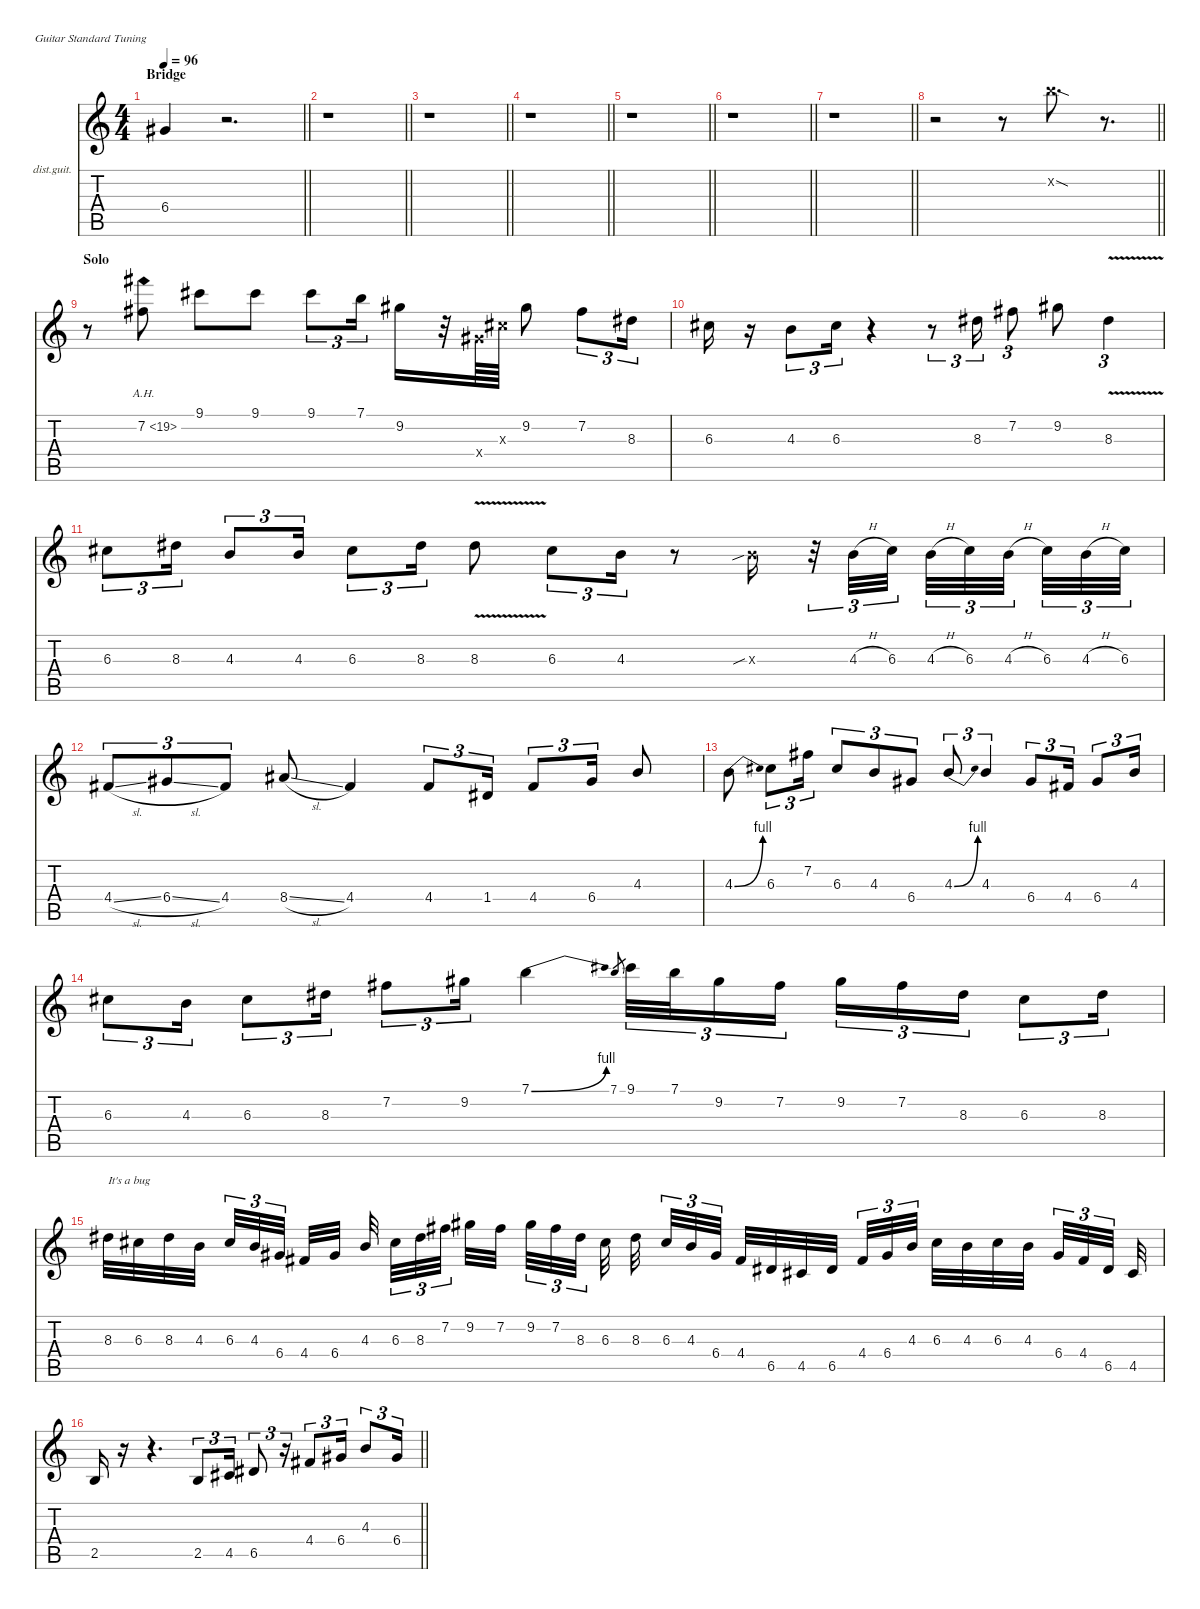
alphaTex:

\defaultSystemsLayout 4
\hideDynamics
\bracketExtendMode nobrackets
\firstSystemTrackNameOrientation horizontal
\otherSystemsTrackNameOrientation horizontal
\track ("Guitar (lead)" "dist.guit.") {instrument distortionguitar}
\staff {score tabs}
\tuning (E4 B3 G3 D3 A2 E2)
\ts (4 4)
\section ("" "Bridge")
\tempo 96
\clef g2
\barLineRight lightlight
\ks c
6.4{t acc #}.4{dy f beam Up} r.2{d beam Up} |
\barLineRight lightlight
r.1{beam Down} |
\barLineRight lightlight
r.1{beam Down} |
\barLineRight lightlight
r.1{beam Down} |
\barLineRight lightlight
r.1{beam Down} |
\barLineRight lightlight
r.1{beam Down} |
\barLineRight lightlight
r.1{beam Down} |
\barLineRight lightlight
r.2{beam Down} r.8{beam Down} 12.2{sod x}.8{d dy mf beam Down} r.8{d beam Down} |
\section ("" "Solo")
r.8{beam Down} 7.2{ah 12 acc #}.8{dy f beam Down} 9.1{acc #}.8{beam Down} 9.1{acc #}.8{beam Down} 9.1{acc #}.8{tu (3 2) beam Down} 7.1.16{tu (3 2) beam Down} 9.2{acc #}.16{beam Down} r.32{beam Down} 6.4{x acc #}.64{beam Down} 6.3{x acc #}.64{beam Down} 9.2{acc #}.8{beam Down} 7.2{acc #}.8{tu (3 2) beam Down} 8.3{acc #}.16{tu (3 2) beam Down} |
6.3{acc #}.16{beam Down} r.16{beam Down} 4.3.8{tu (3 2) beam Down} 6.3{acc #}.16{tu (3 2) beam Down} r.4{beam Down} r.8{tu (3 2) beam Down} 8.3{acc #}.16{tu (3 2) beam Down} 7.2{acc #}.8{tu (3 2) beam Down} 9.2{acc #}.8{beam Down} 8.3{v acc #}.4{tu (3 2) beam Down} |
6.3{acc #}.8{tu (3 2) beam Down} 8.3{acc #}.16{tu (3 2) beam Down} 4.3.8{tu (3 2) dy mf beam Up} 4.3.16{tu (3 2) dy f beam Up} 6.3{acc #}.8{tu (3 2) dy mf beam Down} 8.3{acc #}.16{tu (3 2) dy f beam Down} 8.3{v acc #}.8{beam Down} 6.3{acc #}.8{tu (3 2) beam Down} 4.3.16{tu (3 2) beam Down} r.8{beam Down} 4.3{sib x}.16{beam Down} r.32{tu (3 2) beam Down} 4.3{h}.32{tu (3 2) beam Down} 6.3{acc #}.32{tu (3 2) beam Down} 4.3{h}.32{tu (3 2) beam Down} 6.3{acc #}.32{tu (3 2) beam Down} 4.3{h}.32{tu (3 2) beam Down} 6.3{acc #}.32{tu (3 2) beam Down} 4.3{h}.32{tu (3 2) beam Down} 6.3{acc #}.32{tu (3 2) beam Down} |
4.4{sl acc #}.8{tu (3 2) beam Up} 6.4{sl acc #}.8{tu (3 2) beam Up} 4.4{acc #}.8{tu (3 2) beam Up} 8.4{sl acc #}.8{beam Up} 4.4{acc #}.4{beam Up} 4.4{acc #}.8{tu (3 2) dy mf beam Up} 1.4{acc #}.16{tu (3 2) dy f beam Up} 4.4{acc #}.8{tu (3 2) beam Up} 6.4{acc #}.16{tu (3 2) beam Up} 4.3.8{beam Up} |
4.3{be (bend 0 0 15 4)}.8{beam Down} 6.3{acc #}.8{tu (3 2) beam Down} 7.2{acc #}.16{tu (3 2) beam Down} 6.3{acc #}.8{tu (3 2) beam Up} 4.3.8{tu (3 2) beam Up} 6.4{acc #}.8{tu (3 2) beam Up} 4.3{be (bend 0 0 15 4)}.8{tu (3 2) beam Up} 4.3.4{tu (3 2) beam Up} 6.4{acc #}.8{tu (3 2) beam Up} 4.4{acc #}.16{tu (3 2) beam Up} 6.4{acc #}.8{tu (3 2) beam Up} 4.3.16{tu (3 2) beam Up} |
6.3{acc #}.8{tu (3 2) beam Down} 4.3.16{tu (3 2) beam Down} 6.3{acc #}.8{tu (3 2) beam Down} 8.3{acc #}.16{tu (3 2) beam Down} 7.2{acc #}.8{tu (3 2) beam Down} 9.2{acc #}.16{tu (3 2) beam Down} 7.1{be (bend 0 0 19.999999199999998 4)}.4{beam Down} 7.1.8{gr dy mf beam Up} 9.1{acc #}.32{tu (3 2) dy f beam Down} 7.1.32{tu (3 2) beam Down} 9.2{acc #}.16{tu (3 2) beam Down} 7.2{acc #}.16{tu (3 2) beam Down} 9.2{acc #}.16{tu (3 2) beam Down} 7.2{acc #}.16{tu (3 2) beam Down} 8.3{acc #}.16{tu (3 2) beam Down} 6.3{acc #}.8{tu (3 2) beam Down} 8.3{acc #}.16{tu (3 2) beam Down} |
8.3{acc #}.32{txt "It's a bug" beam Down} 6.3{acc #}.32{beam Down} 8.3{acc #}.32{beam Down} 4.3.32{beam Down} 6.3{acc #}.32{tu (3 2) beam Up} 4.3.32{tu (3 2) beam Up} 6.4{acc #}.32{tu (3 2) beam Up} 4.4{acc #}.32{beam Up} 6.4{acc #}.32{beam Up} 4.3.32{beam Up} 6.3{acc #}.32{tu (3 2) beam Down} 8.3{acc #}.32{tu (3 2) beam Down} 7.2{acc #}.32{tu (3 2) beam Down} 9.2{acc #}.32{beam Down} 7.2{acc #}.32{beam Down} 9.2{acc #}.32{tu (3 2) beam Down} 7.2{acc #}.32{tu (3 2) beam Down} 8.3{acc #}.32{tu (3 2) beam Down} 6.3{acc #}.32{beam Down} 8.3{acc #}.32{beam Down} 6.3{acc #}.32{tu (3 2) beam Up} 4.3.32{tu (3 2) beam Up} 6.4{acc #}.32{tu (3 2) beam Up} 4.4{acc #}.32{beam Up} 6.5{acc #}.32{beam Up} 4.5{acc #}.32{beam Up} 6.5{acc #}.32{beam Up} 4.4{acc #}.32{tu (3 2) beam Up} 6.4{acc #}.32{tu (3 2) beam Up} 4.3.32{tu (3 2) beam Up} 6.3{acc #}.32{beam Down} 4.3.32{beam Down} 6.3{acc #}.32{beam Down} 4.3.32{beam Down} 6.4{acc #}.32{tu (3 2) beam Up} 4.4{acc #}.32{tu (3 2) beam Up} 6.5{acc #}.32{tu (3 2) beam Up} 4.5{acc #}.32{beam Up} |
\barLineRight lightlight
2.5.16{beam Up} r.16{beam Up} r.4{d beam Up} 2.5.8{tu (3 2) beam Up} 4.5{acc #}.16{tu (3 2) beam Up} 6.5{acc #}.8{tu (3 2) beam Up} r.16{tu (3 2) beam Up} 4.4{acc #}.8{tu (3 2) beam Up} 6.4{acc #}.16{tu (3 2) beam Up} 4.3.8{tu (3 2) beam Up} 6.4{acc #}.16{tu (3 2) beam Up}
